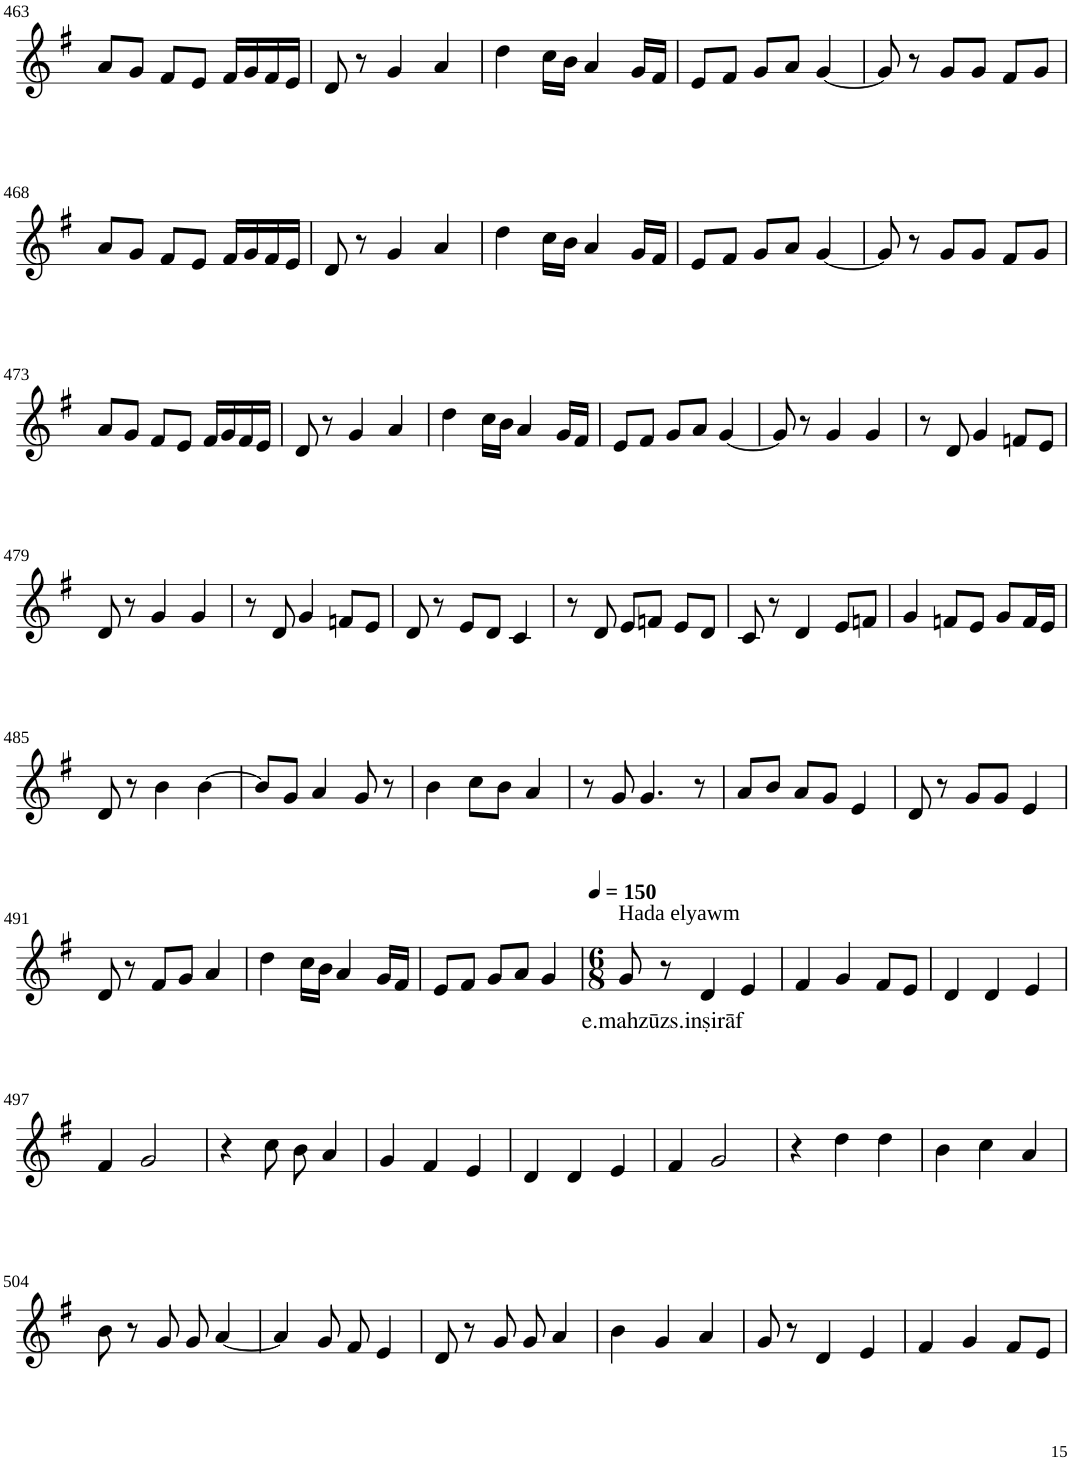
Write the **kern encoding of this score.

**kern	**text
*part1	*part1
*staff1	*staff1
*I"Violin	*
!!LO:PB:g=z
*clefG2	*
*k[f#]	*
*G:	*
*M3/4	*
=463	=463
8a/L	.
8g/J	.
8f#/L	.
8e/J	.
16f#/LL	.
16g/	.
16f#/	.
16e/JJ	.
=464	=464
8d/	.
8r	.
4g/	.
4a/	.
=465	=465
4dd\	.
16cc\LL	.
16b\JJ	.
4a/	.
16g/LL	.
16f#/JJ	.
=466	=466
8e/L	.
8f#/J	.
8g/L	.
8a/J	.
[4g/	.
=467	=467
8g/]	.
8r	.
8g/L	.
8g/J	.
8f#/L	.
8g/J	.
!!LO:LB:g=z
=468	=468
8a/L	.
8g/J	.
8f#/L	.
8e/J	.
16f#/LL	.
16g/	.
16f#/	.
16e/JJ	.
=469	=469
8d/	.
8r	.
4g/	.
4a/	.
=470	=470
4dd\	.
16cc\LL	.
16b\JJ	.
4a/	.
16g/LL	.
16f#/JJ	.
=471	=471
8e/L	.
8f#/J	.
8g/L	.
8a/J	.
[4g/	.
=472	=472
8g/]	.
8r	.
8g/L	.
8g/J	.
8f#/L	.
8g/J	.
!!LO:LB:g=z
=473	=473
8a/L	.
8g/J	.
8f#/L	.
8e/J	.
16f#/LL	.
16g/	.
16f#/	.
16e/JJ	.
=474	=474
8d/	.
8r	.
4g/	.
4a/	.
=475	=475
4dd\	.
16cc\LL	.
16b\JJ	.
4a/	.
16g/LL	.
16f#/JJ	.
=476	=476
8e/L	.
8f#/J	.
8g/L	.
8a/J	.
[4g/	.
=477	=477
8g/]	.
8r	.
4g/	.
4g/	.
=478	=478
8r	.
8d/	.
4g/	.
8fn/L	.
8e/J	.
!!LO:LB:g=z
=479	=479
8d/	.
8r	.
4g/	.
4g/	.
=480	=480
8r	.
8d/	.
4g/	.
8fn/L	.
8e/J	.
=481	=481
8d/	.
8r	.
8e/L	.
8d/J	.
4c/	.
=482	=482
8r	.
8d/	.
8e/L	.
8fn/J	.
8e/L	.
8d/J	.
=483	=483
8c/	.
8r	.
4d/	.
8e/L	.
8fn/J	.
=484	=484
4g/	.
8fn/L	.
8e/J	.
8g/L	.
16f/L	.
16e/JJ	.
!!LO:LB:g=z
=485	=485
8d/	.
8r	.
4b\	.
[4b\	.
=486	=486
8b/L]	.
8g/J	.
4a/	.
8g/	.
8r	.
=487	=487
4b\	.
8cc\L	.
8b\J	.
4a/	.
=488	=488
8r	.
8g/	.
4.g/	.
8r	.
=489	=489
8a/L	.
8b/J	.
8a/L	.
8g/J	.
4e/	.
=490	=490
8d/	.
8r	.
8g/L	.
8g/J	.
4e/	.
!!LO:LB:g=z
=491	=491
8d/	.
8r	.
8f#/L	.
8g/J	.
4a/	.
=492	=492
4dd\	.
16cc\LL	.
16b\JJ	.
4a/	.
16g/LL	.
16f#/JJ	.
=493	=493
8e/L	.
8f#/J	.
8g/L	.
8a/J	.
4g/	.
=494	=494
*M6/8	*
*MM150	*
!LO:TX:a:t=Hada elyawm	!
!	!LO:LY:b
8g/	e.mahzūz
8r	.
!	!LO:LY:b
4d/	s.inṣirāf
4e/	.
=495	=495
4f#/	.
4g/	.
8f#/L	.
8e/J	.
=496	=496
4d/	.
4d/	.
4e/	.
!!LO:LB:g=z
=497	=497
4f#/	.
2g/	.
=498	=498
4r	.
8cc\	.
8b\	.
4a/	.
=499	=499
4g/	.
4f#/	.
4e/	.
=500	=500
4d/	.
4d/	.
4e/	.
=501	=501
4f#/	.
2g/	.
=502	=502
4r	.
4dd\	.
4dd\	.
=503	=503
4b\	.
4cc\	.
4a/	.
!!LO:LB:g=z
=504	=504
8b\	.
8r	.
8g/	.
8g/	.
[4a/	.
=505	=505
4a/]	.
8g/	.
8f#/	.
4e/	.
=506	=506
8d/	.
8r	.
8g/	.
8g/	.
4a/	.
=507	=507
4b\	.
4g/	.
4a/	.
=508	=508
8g/	.
8r	.
4d/	.
4e/	.
=509	=509
4f#/	.
4g/	.
8f#/L	.
8e/J	.
=	=
*-	*-
